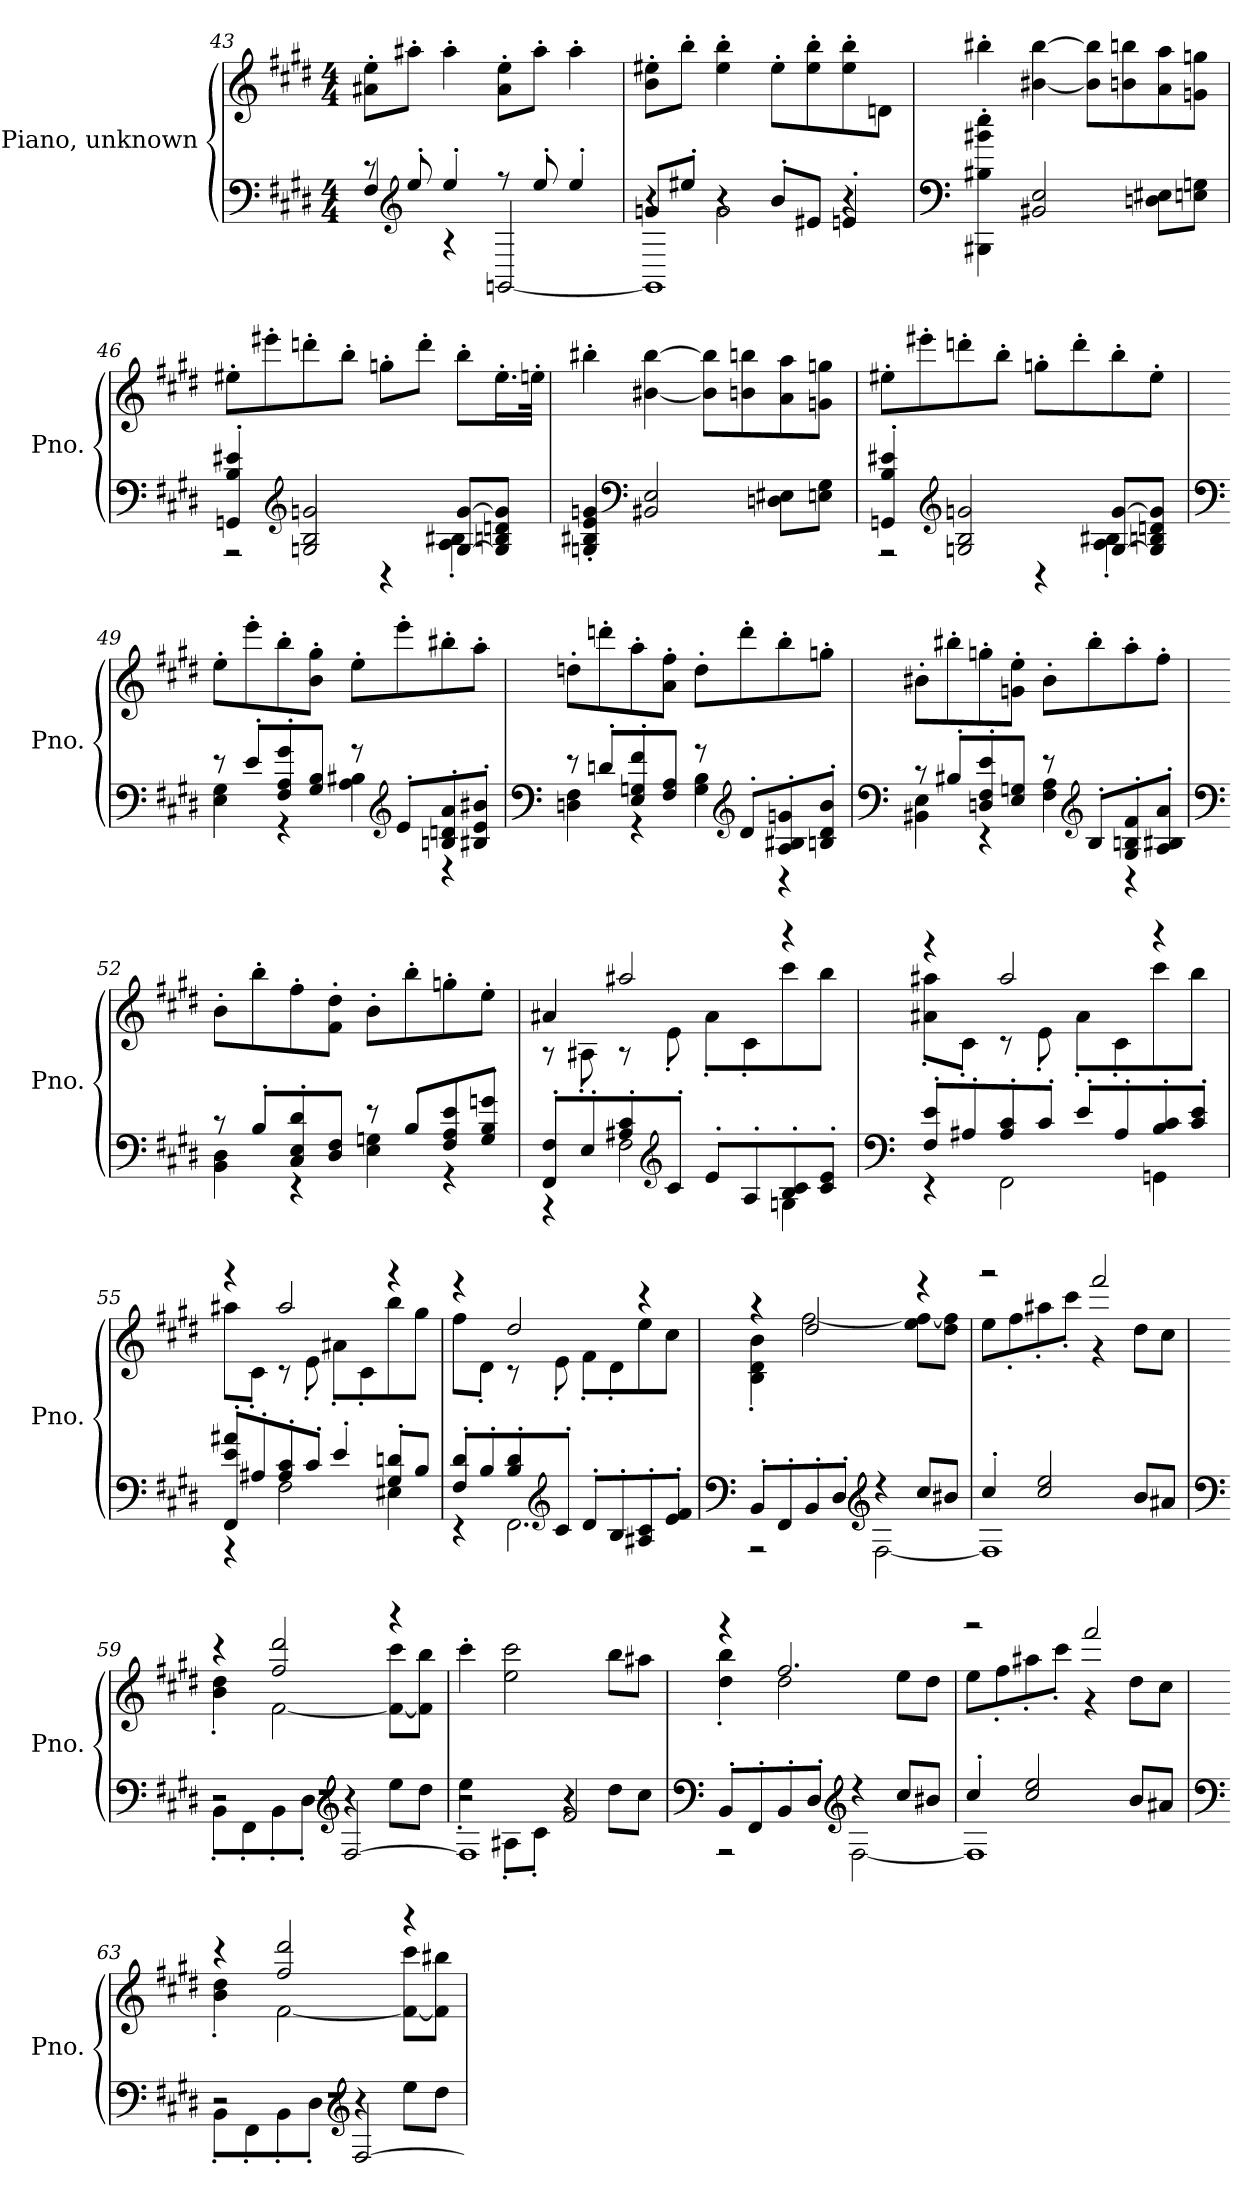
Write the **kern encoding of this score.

**kern	**kern
*part1	*part1
*staff2	*staff1
*I"Piano, unknown	*
*I'Pno.	*
!!LO:LB:g=z
*clefF4	*clefG2
*k[f#c#g#d#]	*k[f#c#g#d#]
*M4/4	*M4/4
=43	=43
*^	*
8r	4F#/	8a#X\' 8ee\'L
*clefG2	*	*
8ee'/	.	8aa#X'\J
4ee'/	4r	4aa#'\
8r	[2GGn/	8a#\' 8ee\'L
8ee'/	.	8aa#'\J
4ee'/	.	4aa#'\
=44	=44	=44
*	*^	*
8gn/L	4r	1GG]	8b\' 8ee#X\'L
8ee#X'/J	.	.	8bb'\J
4r	2g\	.	4ee#\' 4bb\'
8b'/L	.	.	8ee#'\L
8e#X/J	.	.	8ee#\' 8bb\'
4en'/	4r	.	8ee#\' 8bb\'
.	.	.	8dn\J
*v	*v	*v	*
=45	=45
*clefF4	*
4BBB#X\' 4B#X\' 4b#X\' 4ee\'	4bb#X'\
2BB#X/ 2E/	[4b#X\ [4bb#\
.	8b#\] 8bb#\]L
.	8bn\ 8bbn\
8Dn\ 8E#X\L	8a\ 8aa\
8En\ 8Gn\J	8gn\ 8ggn\J
!!LO:LB:g=z
=46	=46
*^	*
4GGn/' 4B/' 4e#X/'	2r	8ee#X'\L
.	.	8eee#X'\
*clefG2	*	*
2Gn/ 2B/ 2gn/	.	8dddn'\
.	.	8bb'\J
.	4r	8ggn'\L
.	.	8ddd'\J
[8G/ [8g/L	4A\' 4B#X\'	8bb'\L
8G/] 8Bn/ 8dn/ 8g/]J	.	16.ee#'\L
.	.	32een'\JJk
*v	*v	*
=47	=47
4Gn/' 4B#X/' 4e/' 4gn/'	4bb#X'\
*clefF4	*
2BB#X/ 2E/	[4b#X\ [4bb#\
.	8b#\] 8bb#\]L
.	8bn\ 8bbn\
8Dn\ 8E#X\L	8a\ 8aa\
8En\ 8G\J	8gn\ 8ggn\J
!!LO:PB:g=z
=48	=48
*^	*
4GGn/' 4B/' 4e#X/'	2r	8ee#X'\L
.	.	8eee#X'\
*clefG2	*	*
2Gn/ 2B/ 2gn/	.	8dddn'\
.	.	8bb'\J
.	4r	8ggn'\L
.	.	8ddd'\
[8G/ [8g/L	4A\' 4B#X\'	8bb'\
8G/] 8Bn/ 8dn/ 8g/]J	.	8ee#'\J
=49	=49	=49
*clefF4	*	*
8r	4E\ 4G#\	8ee'\L
8e'/L	.	8eee'\
8F#/' 8A/' 8g#/'	4r	8bb'\
8G#/ 8B/J	.	8b\' 8gg#\'J
8r	4A\ 4B#X\	8ee'\L
*clefG2	*	*
8e'/L	.	8eee'\
8Bn/' 8dn/' 8a/'	4r	8bb#X'\
8B#X/' 8e/' 8b#X/'J	.	8aa'\J
!!LO:LB:g=z
=50	=50	=50
*clefF4	*	*
8r	4Dn\ 4F#\	8ddn'\L
8dn'/L	.	8dddn'\
8E/' 8Gn/' 8f#/'	4r	8aa'\
8F#/ 8A/J	.	8a\' 8ff#\'J
8r	4G\ 4B\	8dd'\L
*clefG2	*	*
8d'/L	.	8ddd'\
8A/' 8B#X/' 8gn/'	4r	8bb'\
8Bn/' 8d/' 8b/'J	.	8ggn'\J
=51	=51	=51
*clefF4	*	*
8r	4BB#X\ 4E\	8b#X'\L
8B#X'/L	.	8bb#X'\
8Dn/' 8F#/' 8e/'	4r	8ggn'\
8E/ 8Gn/J	.	8gn\' 8ee\'J
8r	4F#\ 4A\	8b#'\L
*clefG2	*	*
8B#'/L	.	8bb#'\
8G/' 8Bn/' 8f#/'	4r	8aa'\
8A/' 8B#X/' 8a/'J	.	8ff#'\J
=52	=52	=52
*clefF4	*	*
8r	4BB\ 4D#\	8b'\L
8B'/L	.	8bb'\
8C#/' 8E/' 8d#/'	4r	8ff#'\
8D#/ 8F#/J	.	8f#\' 8dd#\'J
8r	4E\ 4Gn\	8b'\L
8B'/L	.	8bb'\
8F#/' 8A/' 8e/'	4r	8ggn'\
8G/' 8B/' 8gn/'J	.	8ee'\J
!!LO:LB:g=z
=53	=53	=53
*	*	*^
8FF#/' 8F#/'L	4r	4a#X/	8r
8E'/	.	.	8A#X'\
8A#X/' 8c#/'	2F#\	2aa#X/	8r
*clefG2	*	*	*
8c#'/J	.	.	8e'\
8e'/L	.	.	8a#'\L
8A#'/	.	.	8c#'\
8B/' 8c#/'	4Gn\	4r	8ccc#\
8c#/' 8e/'J	.	.	8bb\J
=54	=54	=54	=54
*clefF4	*	*	*
8F#/' 8e/'L	4r	4r	8a#X\' 8aa#X\'L
8A#X'/	.	.	8c#'\J
8A#/' 8c#/'	2FF#\	2aa#/	8r
8c#'/J	.	.	8e'\
8e'/L	.	.	8a#'\L
8A#'/	.	.	8c#'\
8B/' 8c#/'	4GGn\	4r	8ccc#\
8c#/' 8e/'J	.	.	8bb\J
=55	=55	=55	=55
8FF#/' 8e/' 8a#X/'L	4r	4r	8aa#X\L
8A#X'/	.	.	8c#'\J
8A#/' 8c#/'	2F#\	2aa#/	8r
8c#'/J	.	.	8e'\
4e'/	.	.	8a#X'\L
.	.	.	8c#'\
8G#/' 8dn/'L	4E#X\	4r	8bb\
8B/J	.	.	8gg#\J
!!LO:LB:g=z	!!
=56	=56	=56	=56
8F#/' 8d#/'L	4r	4r	8ff#\L
8B'/	.	.	8d#'\J
8B/' 8d#/'	2.FF#\	2dd#/	8r
*clefG2	*	*	*
8c#'/J	.	.	8e'\
8d#'/L	.	.	8f#'\L
8B'/	.	.	8d#'\
8A#X/' 8c#/'	.	4r	8ee\
8e/' 8f#/'J	.	.	8cc#\J
=57	=57	=57	=57
*clefF4	*	*	*
8BB'/L	2r	4r	4B\' 4d#\' 4b\'
8FF#'/	.	.	.
8BB'/	.	2dd#/	[2ff#\
8D#'/J	.	.	.
*clefG2	*	*	*
4r	[2F#\	.	.
8cc#/L	.	4r	8ee\ 8ff#\_L
8b#X/J	.	.	8dd#\ 8ff#\]J
=58	=58	=58	=58
4cc#'/	1F#]	2r	8ee\L
.	.	.	8ff#'\
2cc#/ 2ee/	.	.	8aa#X'\
.	.	.	8ccc#'\J
.	.	2fff#/	4r
8b/L	.	.	8dd#\L
8a#X/J	.	.	8cc#\J
*v	*v	*	*
!!LO:LB:g=z	!!
=59	=59	=59
*clefF4	*	*
*^	*	*
*	*^	*	*
1r	8BB'\L	2r	4r	4b\' 4dd#\'
.	8FF#'\	.	.	.
.	8BB'\	.	2ff#/ 2ddd#/	[2f#\
.	8D#'\J	.	.	.
*clefG2	*	*	*	*
.	4r	[2F#/	.	.
.	8ee\L	.	4r	8f#\_ 8ccc#\L
.	8dd#\J	.	.	8f#\] 8bb\J
*	*	*	*v	*v
=60	=60	=60	=60
2r	4ee'\	1F#]	4ccc#'\
.	8A#X'\L	.	2ee\ 2ccc#\
.	8c#'\J	.	.
2f#/	4r	.	.
.	8dd#\L	.	8bb\L
.	8cc#\J	.	8aa#X\J
*v	*v	*v	*
=61	=61
*clefF4	*
*^	*^
8BB'/L	2r	4r	4dd#\' 4bb\'
8FF#'/	.	.	.
8BB'/	.	2.ff#/	2dd#\
8D#'/J	.	.	.
*clefG2	*	*	*
4r	[2F#\	.	.
8cc#/L	.	.	8ee\L
8b#X/J	.	.	8dd#\J
=62	=62	=62	=62
4cc#'/	1F#]	2r	8ee\L
.	.	.	8ff#'\
2cc#/ 2ee/	.	.	8aa#X'\
.	.	.	8ccc#'\J
.	.	2fff#/	4r
8b/L	.	.	8dd#\L
8a#X/J	.	.	8cc#\J
*v	*v	*	*
!!LO:LB:g=z	!!
=63	=63	=63
*clefF4	*	*
*^	*	*
*	*^	*	*
1r	8BB'\L	2r	4r	4b\' 4dd#\'
.	8FF#'\	.	.	.
.	8BB'\	.	2ff#/ 2ddd#/	[2f#\
.	8D#'\J	.	.	.
*clefG2	*	*	*	*
.	4r	[2F#/	.	.
.	8ee\L	.	4r	8f#\_ 8ccc#\L
.	8dd#\J	.	.	8f#\] 8bb#X\J
*v	*v	*v	*	*
*	*v	*v
=	=
*-	*-
